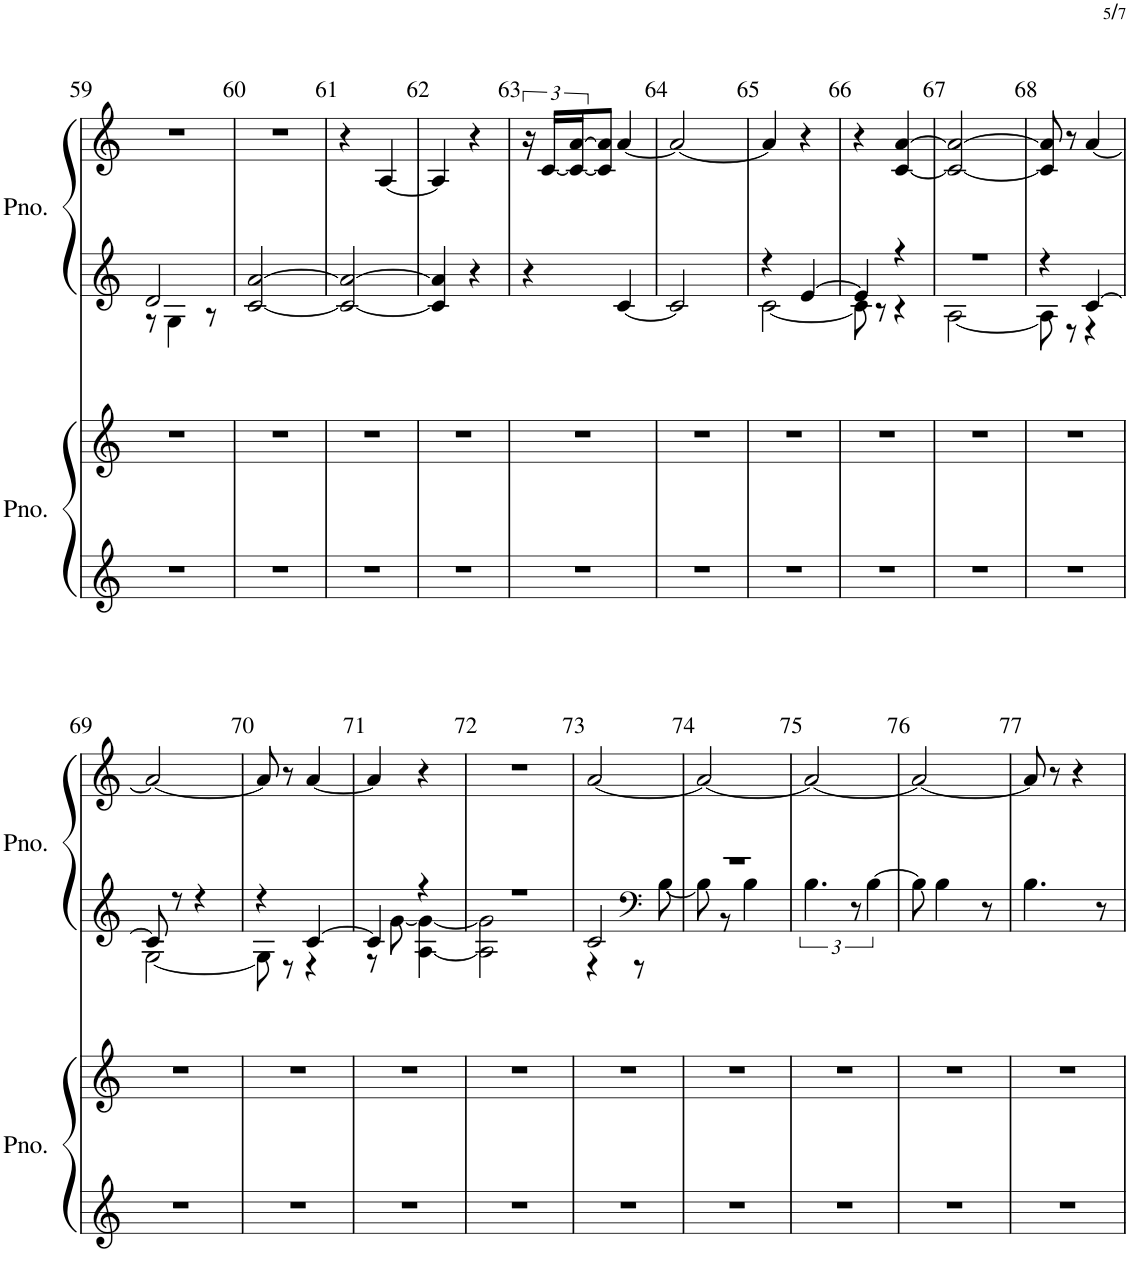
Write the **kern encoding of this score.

**kern	**kern	**kern	**kern
*part2	*part2	*part1	*part1
*staff4	*staff3	*staff2	*staff1
*I"ピアノ	*	*I"ピアノ	*
!!LO:PB:g=z
*clefG2	*clefG2	*clefG2	*clefG2
*k[]	*k[]	*k[]	*k[]
*M4/8	*M4/8	*M4/8	*M4/8
=59	=59	=59	=59
*	*	*^	*
2r	2r	2d/	8r	2r
.	.	.	4G\	.
.	.	.	8r	.
*	*	*v	*v	*
=60	=60	=60	=60
2r	2r	[2c/ [2a/	2r
=61	=61	=61	=61
2r	2r	2c/_ 2a/_	4r
.	.	.	[4A/
=62	=62	=62	=62
2r	2r	4c/] 4a/]	4A/]
.	.	4r	4r
=63	=63	=63	=63
2r	2r	4r	24r
.	.	.	[24c/LL
.	.	.	24c/_ [24a/J
.	.	.	8c/] 8a/]J
.	.	[4c/	[4a/
=64	=64	=64	=64
2r	2r	2c/]	2a/_
=65	=65	=65	=65
*	*	*^	*
2r	2r	4r	[2c\	4a/]
.	.	[4e/	.	4r
=66	=66	=66	=66	=66
2r	2r	4e/]	8c\]	4r
.	.	.	8r	.
.	.	4r	4r	[4c/ [4a/
=67	=67	=67	=67	=67
2r	2r	2r	[2A\	2c/_ 2a/_
=68	=68	=68	=68	=68
2r	2r	4r	8A\]	8c/] 8a/]
.	.	.	8r	8r
.	.	[4c/	4r	[4a/
!!LO:LB:g=z
=69	=69	=69	=69	=69
2r	2r	8c/]	[2G\	2a/_
.	.	8r	.	.
.	.	4r	.	.
=70	=70	=70	=70	=70
2r	2r	4r	8G\]	8a/]
.	.	.	8r	8r
.	.	[4c/	4r	[4a/
=71	=71	=71	=71	=71
2r	2r	4c/]	8r	4a/]
.	.	.	[8g\	.
.	.	4r	[4A\ 4g\_	4r
=72	=72	=72	=72	=72
2r	2r	2r	2A\] 2g\]	2r
=73	=73	=73	=73	=73
2r	2r	2c/	4r	[2a/
.	.	.	8r	.
*	*	*clefF4	*	*
.	.	.	[8B\	.
=74	=74	=74	=74	=74
2r	2r	2r	8B\]	2a/_
.	.	.	8r	.
.	.	.	4B\	.
*	*	*v	*v	*
=75	=75	=75	=75
2r	2r	6.B\	2a/_
.	.	12r	.
.	.	[6B\	.
=76	=76	=76	=76
2r	2r	8B\]	2a/_
.	.	4B\	.
.	.	8r	.
=77	=77	=77	=77
2r	2r	4.B\	8a/]
.	.	.	8r
.	.	.	4r
.	.	8r	.
=	=	=	=
*-	*-	*-	*-
